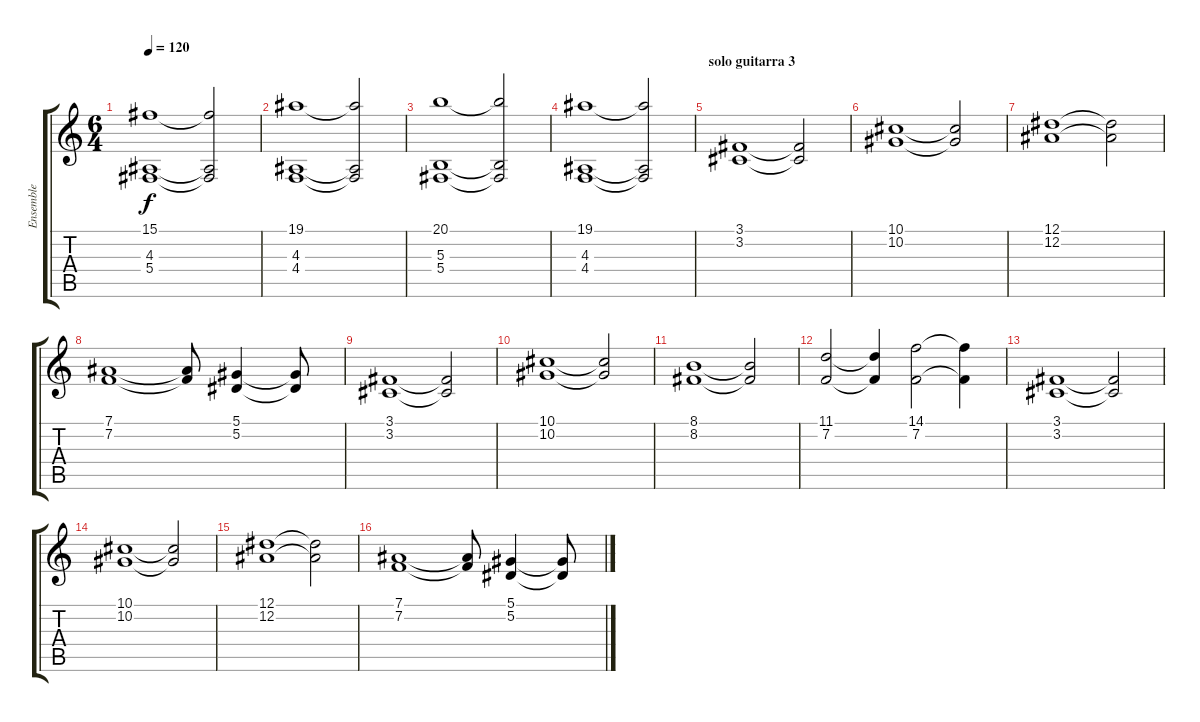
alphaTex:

\track ("Ensemble" "Ensemble") {instrument stringensemble1}
\staff {score tabs}
\tuning (Eb4 Bb3 Gb3 Db3 Ab2 Eb2) {hide}
\ts (6 4)
\tempo 120
\clef g2
\ks c
(15.1 4.3 5.4).1{dy f} (15.1{t} 4.3{t} 5.4{t}).2 |
(19.1 4.3 4.4).1 (19.1{t} 4.3{t} 4.4{t}).2 |
(20.1 5.3 5.4).1 (20.1{t} 5.3{t} 5.4{t}).2 |
(19.1 4.3 4.4).1 (19.1{t} 4.3{t} 4.4{t}).2 |
\section ("" "solo guitarra 3")
(3.1 3.2).1 (3.1{t} 3.2{t}).2 |
(10.1 10.2).1 (10.1{t} 10.2{t}).2 |
(12.1 12.2).1 (12.1{t} 12.2{t}).2 |
(7.1 7.2).1 (7.1{t} 7.2{t}).8 (5.1 5.2).4 (5.1{t} 5.2{t}).8 |
(3.1 3.2).1 (3.1{t} 3.2{t}).2 |
(10.1 10.2).1 (10.1{t} 10.2{t}).2 |
(8.1 8.2).1 (8.1{t} 8.2{t}).2 |
(11.1 7.2).2 (11.1{t} 7.2{t}).4 (14.1 7.2).2 (14.1{t} 7.2{t}).4 |
(3.1 3.2).1 (3.1{t} 3.2{t}).2 |
(10.1 10.2).1 (10.1{t} 10.2{t}).2 |
(12.1 12.2).1 (12.1{t} 12.2{t}).2 |
(7.1 7.2).1 (7.1{t} 7.2{t}).8 (5.1 5.2).4 (5.1{t} 5.2{t}).8
